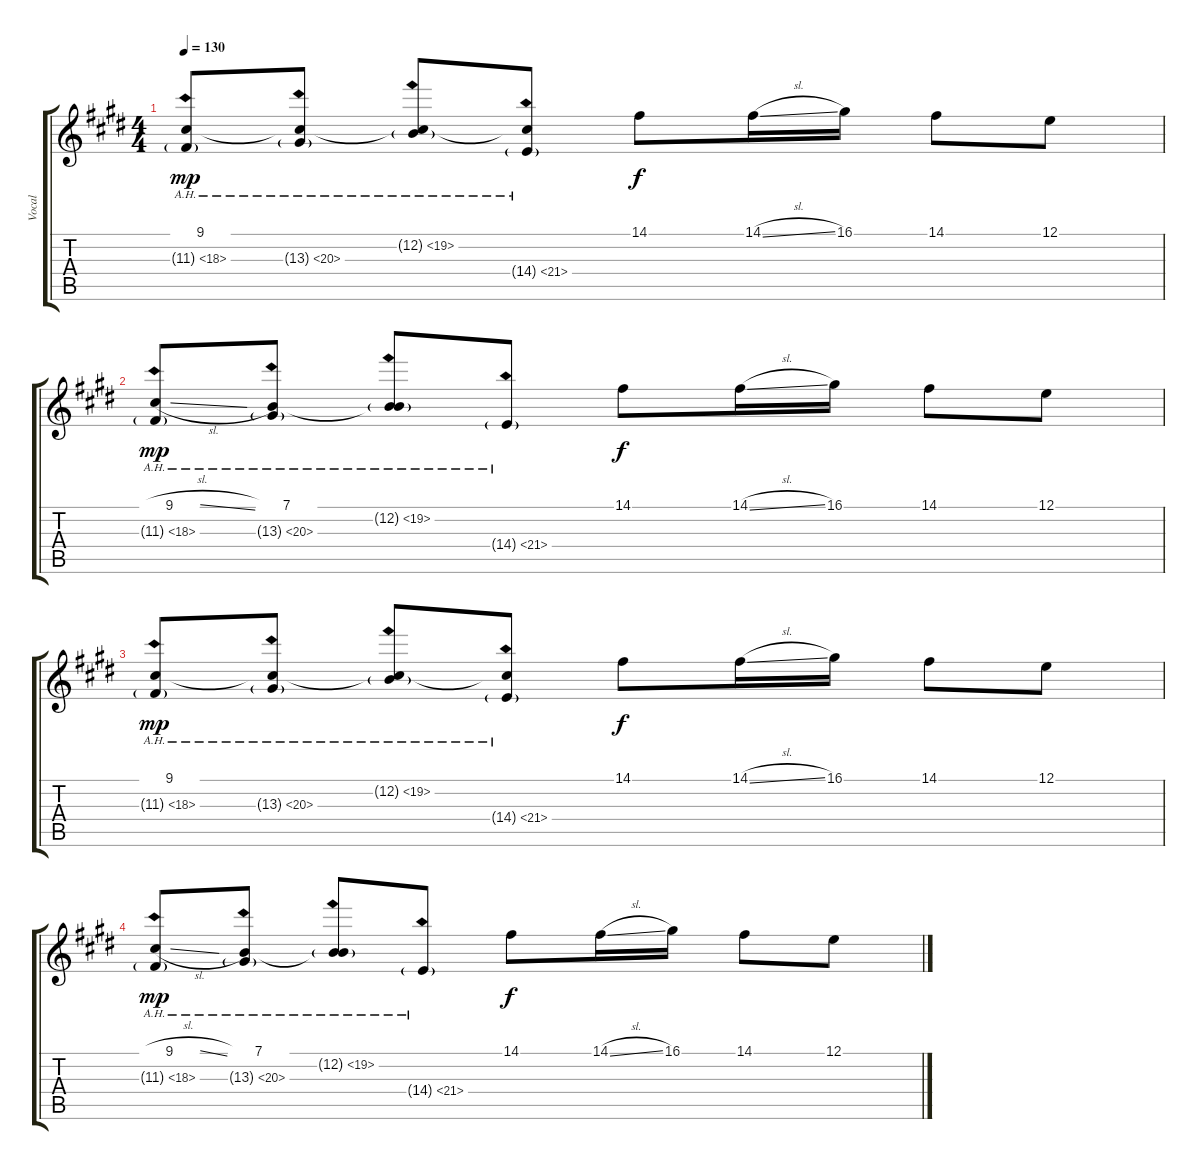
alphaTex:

\track ("Vocal" "Vocal") {instrument recorder}
\staff {score tabs}
\tuning (E4 B3 G3 D3 A2 E2) {hide}
\ts (4 4)
\tempo 130
\clef g2
\ks c#minor
(9.1 11.3{ah 7 g}).8{dy mp} (9.1{t} 13.3{ah 7 g}).8 (9.1{t} 12.2{ah 7 g}).8 (9.1{t} 14.4{ah 7 g}).8 14.1.8{dy f} 14.1{sl}.16 16.1.16 14.1.8 12.1.8 |
(9.1{sl} 11.3{ah 7 g}).8{dy mp} (7.1 13.3{ah 7 g}).8 (7.1{t} 12.2{ah 7 g}).8 14.4{ah 7 g}.8 14.1.8{dy f} 14.1{sl}.16 16.1.16 14.1.8 12.1.8 |
(9.1 11.3{ah 7 g}).8{dy mp} (9.1{t} 13.3{ah 7 g}).8 (9.1{t} 12.2{ah 7 g}).8 (9.1{t} 14.4{ah 7 g}).8 14.1.8{dy f} 14.1{sl}.16 16.1.16 14.1.8 12.1.8 |
(9.1{sl} 11.3{ah 7 g}).8{dy mp} (7.1 13.3{ah 7 g}).8 (7.1{t} 12.2{ah 7 g}).8 14.4{ah 7 g}.8 14.1.8{dy f} 14.1{sl}.16 16.1.16 14.1.8 12.1.8
